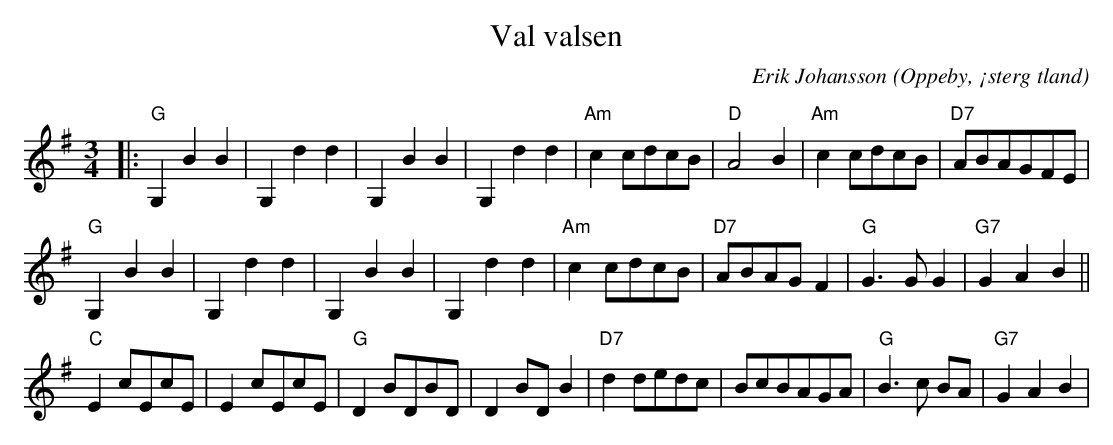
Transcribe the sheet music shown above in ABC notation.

X:1
T:Val valsen
C:Erik Johansson
O:Oppeby, ¡sterg tland
Q:140
M:3/4
L:1/8
K:G
|:"G"G,2B2B2|G,2d2d2 |G,2B2B2|G,2d2d2 |"Am" c2 cdcB| "D" A4 B2 | "Am" c2 cdcB |"D7" ABAGFE |
"G"G,2B2B2|G,2d2d2 |G,2B2B2|G,2d2d2 |"Am" c2 cdcB| "D7" ABAGF2 | "G" G3 G G2 |"G7" G2A2B2 ||
"C" E2 cEcE |E2 cEcE| "G" D2 BDBD | D2 BD B2 |"D7" d2 dedc | BcBAGA | "G" B3 c BA | "G7" G2A2B2 |
